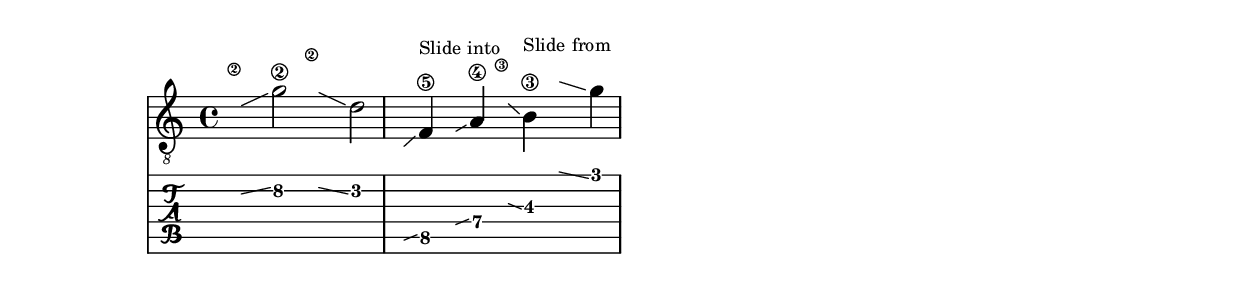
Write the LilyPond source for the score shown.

% Do not edit this file; it is automatically
% generated from Documentation/snippets/new
% This file is in the public domain.
%% Note: this file works from version 2.13.4
\version "2.13.10"

\header {
  lsrtags = "fretted-strings"

  texidoc = "
Unlike glissandos, slides may go from an imprecise point of the
fretboard to a specific fret. A good way to do that is to add a grace
hidden note before the note which is actually played, as demonstrated
in the following example.
"
  doctitle = "Guitar slides"
} % begin verbatim


%% Hide fret number: useful to draw slide into/from a casual point of
%% the fretboard.
hideFretNumber = {
  \once \override TabNoteHead #'transparent = ##t
  \once \override NoteHead #'transparent = ##t
  \once \override Stem #'transparent = ##t
  \once \override NoteHead #'no-ledgers = ##t
  \once \override Glissando #'(bound-details left padding) = #0.3
}

music= \relative c' {
  \grace { \hideFretNumber d8\2 \glissando s2 } g2\2
  \grace { \hideFretNumber g8\2 \glissando s2 } d2 |

  \grace { \hideFretNumber c,8 \glissando s } f4\5^\markup \tiny { Slide into }
  \grace { \hideFretNumber f8 \glissando s } a4\4
  \grace { \hideFretNumber e'8\3 \glissando s } b4\3^\markup \tiny { Slide from }
  \grace { \hideFretNumber b'8 \glissando s2 } g4 |
}

\score {
  <<
    \new Staff {
      \clef "G_8"
      \music
    }
    \new TabStaff {
      \music
    }
  >>
}
